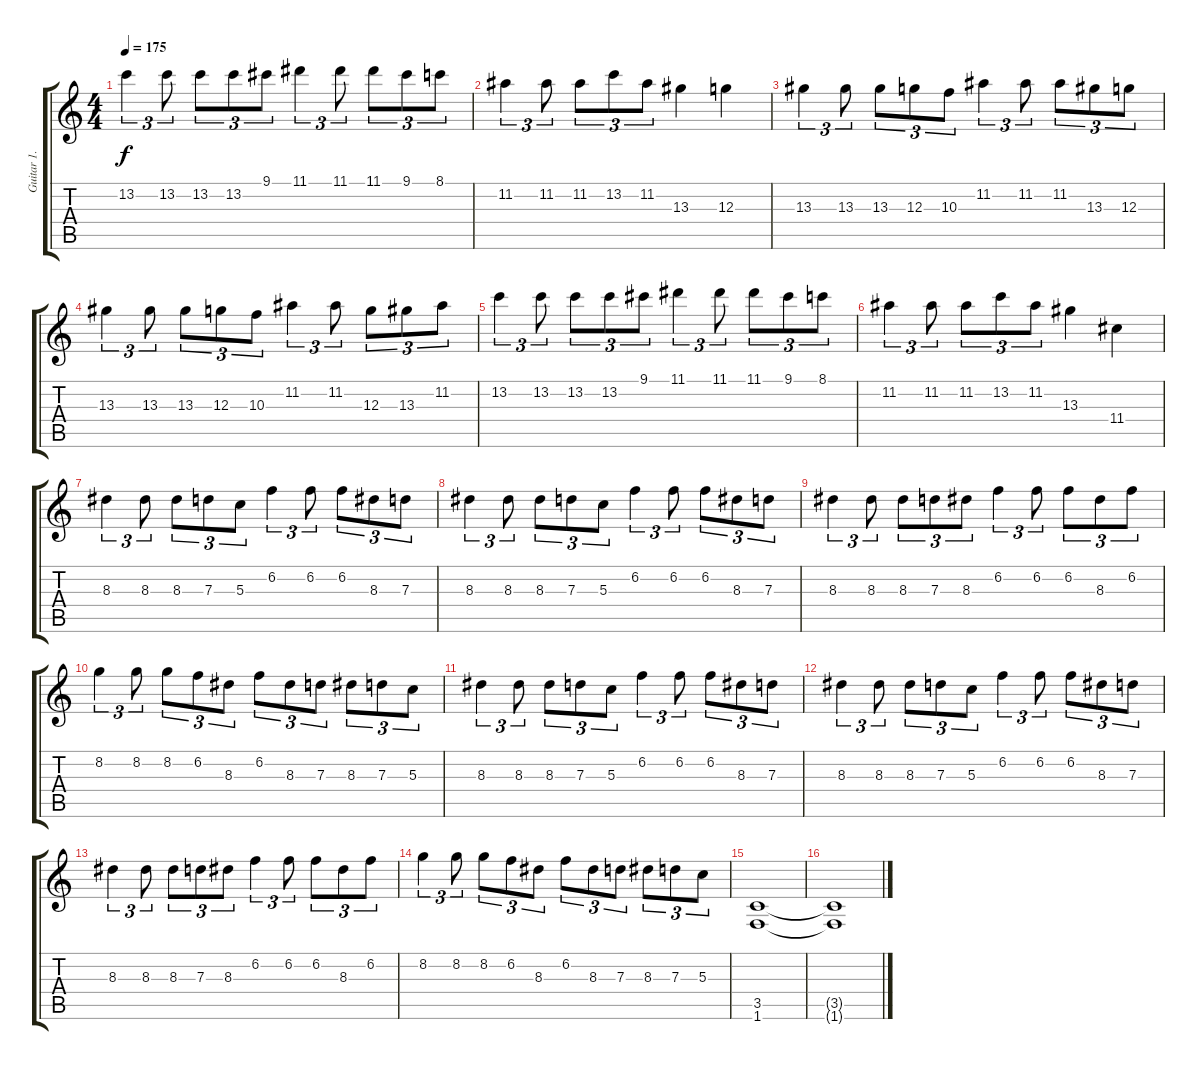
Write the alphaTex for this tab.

\track ("Guitar 1." "Guitar 1.") {instrument overdrivenguitar}
\staff {score tabs}
\tuning (E4 B3 G3 D3 A2 E2) {hide}
\ts (4 4)
\tempo 175
\clef g2
\ks c
13.2.4{tu (3 2) dy f} 13.2.8{tu (3 2)} 13.2.8{tu (3 2)} 13.2.8{tu (3 2)} 9.1.8{tu (3 2)} 11.1.4{tu (3 2)} 11.1.8{tu (3 2)} 11.1.8{tu (3 2)} 9.1.8{tu (3 2)} 8.1.8{tu (3 2)} |
11.2.4{tu (3 2)} 11.2.8{tu (3 2)} 11.2.8{tu (3 2)} 13.2.8{tu (3 2)} 11.2.8{tu (3 2)} 13.3.4 12.3.4 |
13.3.4{tu (3 2)} 13.3.8{tu (3 2)} 13.3.8{tu (3 2)} 12.3.8{tu (3 2)} 10.3.8{tu (3 2)} 11.2.4{tu (3 2)} 11.2.8{tu (3 2)} 11.2.8{tu (3 2)} 13.3.8{tu (3 2)} 12.3.8{tu (3 2)} |
13.3.4{tu (3 2)} 13.3.8{tu (3 2)} 13.3.8{tu (3 2)} 12.3.8{tu (3 2)} 10.3.8{tu (3 2)} 11.2.4{tu (3 2)} 11.2.8{tu (3 2)} 12.3.8{tu (3 2)} 13.3.8{tu (3 2)} 11.2.8{tu (3 2)} |
13.2.4{tu (3 2)} 13.2.8{tu (3 2)} 13.2.8{tu (3 2)} 13.2.8{tu (3 2)} 9.1.8{tu (3 2)} 11.1.4{tu (3 2)} 11.1.8{tu (3 2)} 11.1.8{tu (3 2)} 9.1.8{tu (3 2)} 8.1.8{tu (3 2)} |
11.2.4{tu (3 2)} 11.2.8{tu (3 2)} 11.2.8{tu (3 2)} 13.2.8{tu (3 2)} 11.2.8{tu (3 2)} 13.3.4 11.4.4 |
8.3.4{tu (3 2)} 8.3.8{tu (3 2)} 8.3.8{tu (3 2)} 7.3.8{tu (3 2)} 5.3.8{tu (3 2)} 6.2.4{tu (3 2)} 6.2.8{tu (3 2)} 6.2.8{tu (3 2)} 8.3.8{tu (3 2)} 7.3.8{tu (3 2)} |
8.3.4{tu (3 2)} 8.3.8{tu (3 2)} 8.3.8{tu (3 2)} 7.3.8{tu (3 2)} 5.3.8{tu (3 2)} 6.2.4{tu (3 2)} 6.2.8{tu (3 2)} 6.2.8{tu (3 2)} 8.3.8{tu (3 2)} 7.3.8{tu (3 2)} |
8.3.4{tu (3 2)} 8.3.8{tu (3 2)} 8.3.8{tu (3 2)} 7.3.8{tu (3 2)} 8.3.8{tu (3 2)} 6.2.4{tu (3 2)} 6.2.8{tu (3 2)} 6.2.8{tu (3 2)} 8.3.8{tu (3 2)} 6.2.8{tu (3 2)} |
8.2.4{tu (3 2)} 8.2.8{tu (3 2)} 8.2.8{tu (3 2)} 6.2.8{tu (3 2)} 8.3.8{tu (3 2)} 6.2.8{tu (3 2)} 8.3.8{tu (3 2)} 7.3.8{tu (3 2)} 8.3.8{tu (3 2)} 7.3.8{tu (3 2)} 5.3.8{tu (3 2)} |
8.3.4{tu (3 2)} 8.3.8{tu (3 2)} 8.3.8{tu (3 2)} 7.3.8{tu (3 2)} 5.3.8{tu (3 2)} 6.2.4{tu (3 2)} 6.2.8{tu (3 2)} 6.2.8{tu (3 2)} 8.3.8{tu (3 2)} 7.3.8{tu (3 2)} |
8.3.4{tu (3 2)} 8.3.8{tu (3 2)} 8.3.8{tu (3 2)} 7.3.8{tu (3 2)} 5.3.8{tu (3 2)} 6.2.4{tu (3 2)} 6.2.8{tu (3 2)} 6.2.8{tu (3 2)} 8.3.8{tu (3 2)} 7.3.8{tu (3 2)} |
8.3.4{tu (3 2)} 8.3.8{tu (3 2)} 8.3.8{tu (3 2)} 7.3.8{tu (3 2)} 8.3.8{tu (3 2)} 6.2.4{tu (3 2)} 6.2.8{tu (3 2)} 6.2.8{tu (3 2)} 8.3.8{tu (3 2)} 6.2.8{tu (3 2)} |
8.2.4{tu (3 2)} 8.2.8{tu (3 2)} 8.2.8{tu (3 2)} 6.2.8{tu (3 2)} 8.3.8{tu (3 2)} 6.2.8{tu (3 2)} 8.3.8{tu (3 2)} 7.3.8{tu (3 2)} 8.3.8{tu (3 2)} 7.3.8{tu (3 2)} 5.3.8{tu (3 2)} |
(3.5 1.6).1 |
(3.5{t} 1.6{t}).1
